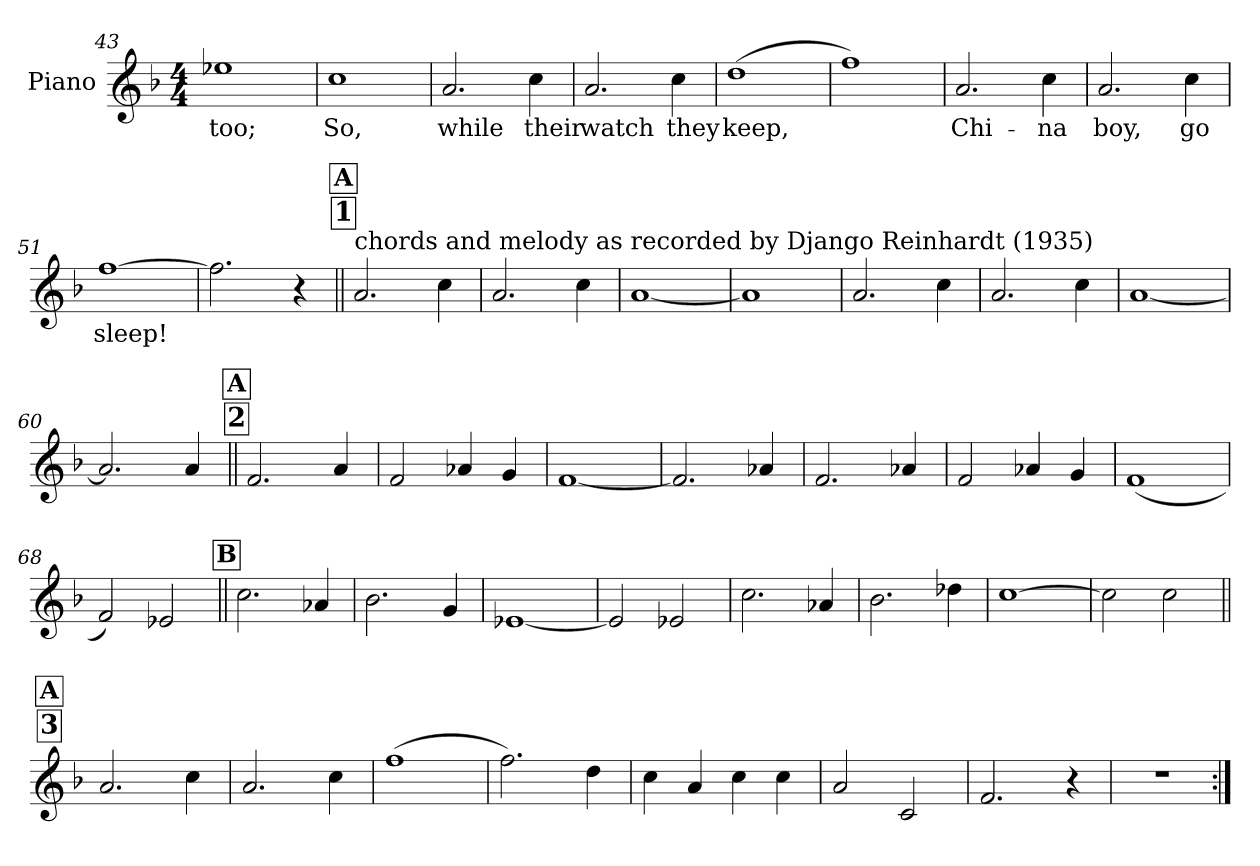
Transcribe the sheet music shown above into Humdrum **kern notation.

**kern	**text
*part1	*part1
*staff1	*staff1
*I"Piano	*
*I'Pno.	*
*clefG2	*
*k[b-]	*
*M4/4	*
=43	=43
!	!LO:LY:b
1ee-X	too;
=44	=44
!	!LO:LY:b
1cc	So,
!!LO:LB:g=z
=45	=45
!	!LO:LY:b
2.a/	while
!	!LO:LY:b
4cc\	their
=46	=46
!	!LO:LY:b
2.a/	watch
!	!LO:LY:b
4cc\	they
=47	=47
!	!LO:LY:b
(1dd	keep,
=48	=48
1ff)	.
!!LO:LB:g=z
=49	=49
!	!LO:LY:b
2.a/	Chi-
!	!LO:LY:b
4cc\	-na
=50	=50
!	!LO:LY:b
2.a/	boy,
!	!LO:LY:b
4cc\	go
=51	=51
!	!LO:LY:b
[1ff	sleep!
=52	=52
2.ff\]	.
4r	.
!!LO:PB:g=z
!!LO:REH:place=s1:a:t=1
!!LO:REH:place=s1:a:fs=14:t=A
=53||	=53||
!LO:TX:a:t=chords and melody as recorded by Django Reinhardt (1935)	!
2.a/	.
4cc\	.
=54	=54
2.a/	.
4cc\	.
=55	=55
[1a	.
=56	=56
1a]	.
!!LO:LB:g=z
=57	=57
2.a/	.
4cc\	.
=58	=58
2.a/	.
4cc\	.
=59	=59
[1a	.
=60	=60
2.a/]	.
4a/	.
!!LO:LB:g=z
!!LO:REH:place=s1:a:t=2
!!LO:REH:place=s1:a:fs=14:t=A
=61||	=61||
2.f/	.
4a/	.
=62	=62
2f/	.
4a-X/	.
4g/	.
=63	=63
[1f	.
=64	=64
2.f/]	.
4a-X/	.
!!LO:LB:g=z
=65	=65
2.f/	.
4a-X/	.
=66	=66
2f/	.
4a-X/	.
4g/	.
=67	=67
(1f	.
=68	=68
2f/)	.
2e-X/	.
!!LO:LB:g=z
!!LO:REH:place=s1:a:fs=14:t=B
=69||	=69||
2.cc\	.
4a-X/	.
=70	=70
2.b-\	.
4g/	.
=71	=71
[1e-X	.
=72	=72
2e-/]	.
2e-X/	.
!!LO:LB:g=z
=73	=73
2.cc\	.
4a-X/	.
=74	=74
2.b-\	.
4dd-X\	.
=75	=75
[1cc	.
=76	=76
2cc\]	.
2cc\	.
!!LO:LB:g=z
!!LO:REH:place=s1:a:t=3
!!LO:REH:place=s1:a:fs=14:t=A
=77||	=77||
2.a/	.
4cc\	.
=78	=78
2.a/	.
4cc\	.
=79	=79
(1ff	.
=80	=80
2.ff\)	.
4dd\	.
!!LO:LB:g=z
=81	=81
4cc\	.
4a/	.
4cc\	.
4cc\	.
=82	=82
2a/	.
2c/	.
=83	=83
2.f/	.
4r	.
=84	=84
1r	.
=:|!	=:|!
*-	*-
